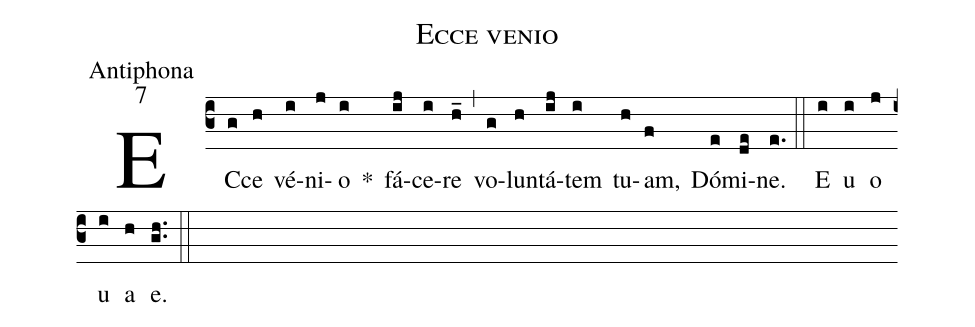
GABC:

name:Ecce venio;
office-part:Antiphona;
mode:7;
%%
(c3) EC(g)ce(h) vé(i)ni(j)o(i) *() fá(ij)ce(i)re(h_) (,) vo(g)lun(h)tá(ij)tem(i) tu(h)am,(f) Dó(e)mi(de)ne.(e.) (::) E(i) u(i) o(j) u(i) a(h) e.(gh..) (::)
